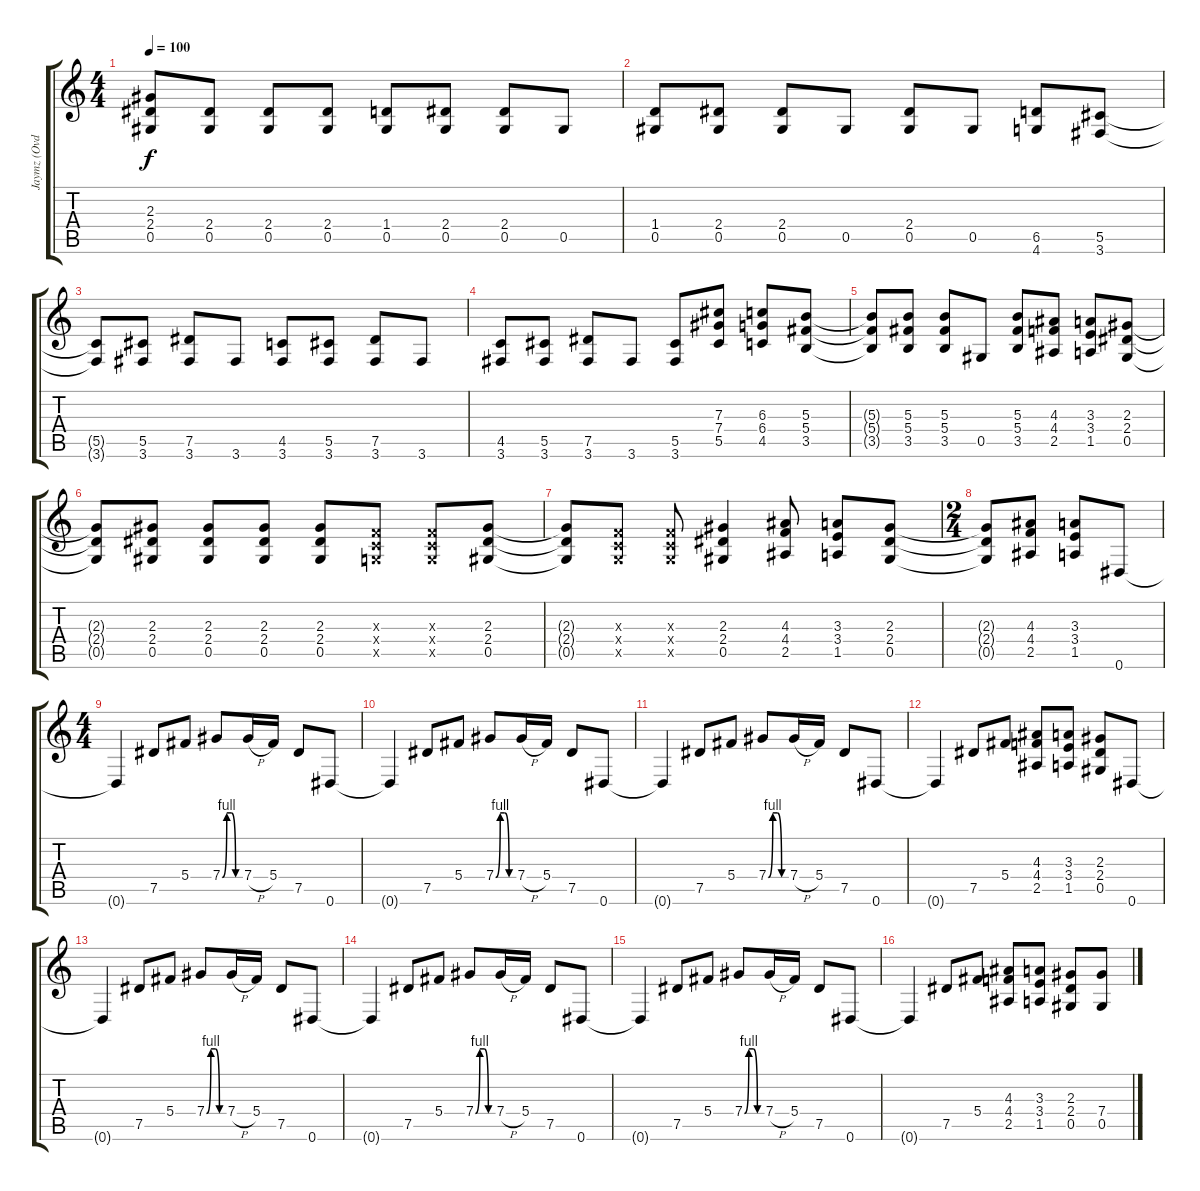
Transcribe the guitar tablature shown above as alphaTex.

\track ("Jaymz (Ovd Gtr)" "Jaymz (Ovd") {instrument overdrivenguitar}
\staff {score tabs}
\tuning (Eb4 Bb3 Gb3 Db3 Ab2 Eb2) {hide}
\ts (4 4)
\tempo 100
\clef g2
\ks c
(2.3{t} 2.4{t} 0.5{t}).8{dy f} (2.4 0.5).8 (2.4 0.5).8 (2.4 0.5).8 (1.4 0.5).8 (2.4 0.5).8 (2.4 0.5).8 0.5.8 |
(1.4 0.5).8 (2.4 0.5).8 (2.4 0.5).8 0.5.8 (2.4 0.5).8 0.5.8 (6.5 4.6).8 (5.5 3.6).8 |
(5.5{t} 3.6{t}).8 (5.5 3.6).8 (7.5 3.6).8 3.6.8 (4.5 3.6).8 (5.5 3.6).8 (7.5 3.6).8 3.6.8 |
(4.5 3.6).8 (5.5 3.6).8 (7.5 3.6).8 3.6.8 (5.5 3.6).8 (7.3 7.4 5.5).8 (6.3 6.4 4.5).8 (5.3 5.4 3.5).8 |
(5.3{t} 5.4{t} 3.5{t}).8 (5.3 5.4 3.5).8 (5.3 5.4 3.5).8 0.5.8 (5.3 5.4 3.5).8 (4.3 4.4 2.5).8 (3.3 3.4 1.5).8 (2.3 2.4 0.5).8 |
(2.3{t} 2.4{t} 0.5{t}).8 (2.3 2.4 0.5).8 (2.3 2.4 0.5).8 (2.3 2.4 0.5).8 (2.3 2.4 0.5).8 (-1.3{x} -1.4{x} -1.5{x}).8 (-1.3{x} -1.4{x} -1.5{x}).8 (2.3 2.4 0.5).8 |
(2.3{t} 2.4{t} 0.5{t}).8 (-1.3{x} -1.4{x} -1.5{x}).8 (-1.3{x} -1.4{x} -1.5{x}).8 (2.3 2.4 0.5).4 (4.3 4.4 2.5).8 (3.3 3.4 1.5).8 (2.3 2.4 0.5).8 |
\ts (2 4)
(2.3{t} 2.4{t} 0.5{t}).8 (4.3 4.4 2.5).8 (3.3 3.4 1.5).8 0.6.8 |
\ts (4 4)
0.6{t}.4 7.5.8 5.4.8 7.4{be (custom 0 0 15 4 30 4 45 0 60 0)}.8 7.4{h}.16 5.4.16 7.5.8 0.6.8 |
0.6{t}.4 7.5.8 5.4.8 7.4{be (custom 0 0 15 4 30 4 45 0 60 0)}.8 7.4{h}.16 5.4.16 7.5.8 0.6.8 |
0.6{t}.4 7.5.8 5.4.8 7.4{be (custom 0 0 15 4 30 4 45 0 60 0)}.8 7.4{h}.16 5.4.16 7.5.8 0.6.8 |
0.6{t}.4 7.5.8 5.4.8 (4.3 4.4 2.5).8 (3.3 3.4 1.5).8 (2.3 2.4 0.5).8 0.6.8 |
0.6{t}.4 7.5.8 5.4.8 7.4{be (custom 0 0 15 4 30 4 45 0 60 0)}.8 7.4{h}.16 5.4.16 7.5.8 0.6.8 |
0.6{t}.4 7.5.8 5.4.8 7.4{be (custom 0 0 15 4 30 4 45 0 60 0)}.8 7.4{h}.16 5.4.16 7.5.8 0.6.8 |
0.6{t}.4 7.5.8 5.4.8 7.4{be (custom 0 0 15 4 30 4 45 0 60 0)}.8 7.4{h}.16 5.4.16 7.5.8 0.6.8 |
0.6{t}.4 7.5.8 5.4.8 (4.3 4.4 2.5).8 (3.3 3.4 1.5).8 (2.3 2.4 0.5).8 (7.4 0.5).8
